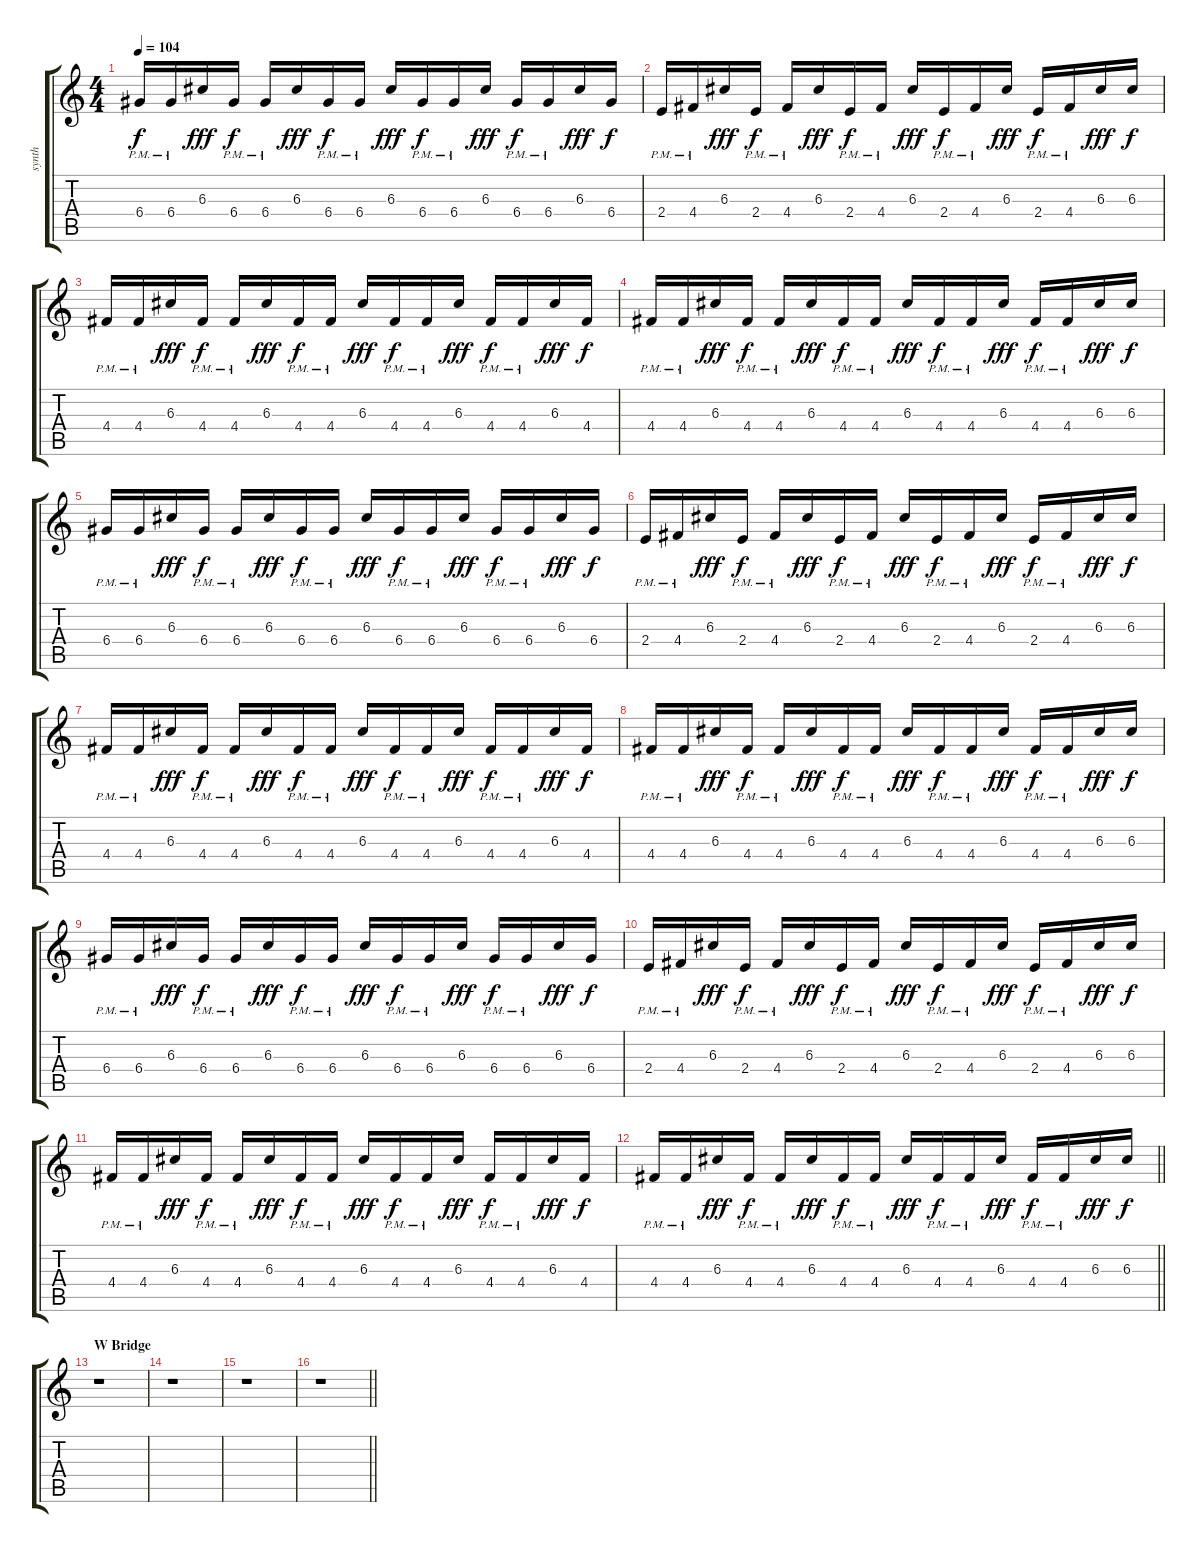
\track ("synth" "synth") {instrument distortionguitar}
\staff {score tabs}
\tuning (E4 B3 G3 D3 A2 E2) {hide}
\ts (4 4)
\tempo 104
\clef g2
\ks c
6.4{pm}.16{dy f beam Up} 6.4{pm}.16{beam Up} 6.3.16{dy fff beam Up} 6.4{pm}.16{dy f beam Up} 6.4{pm}.16{beam Up} 6.3.16{dy fff beam Up} 6.4{pm}.16{dy f beam Up} 6.4{pm}.16{beam Up} 6.3.16{dy fff beam Up} 6.4{pm}.16{dy f beam Up} 6.4{pm}.16{beam Up} 6.3.16{dy fff beam Up} 6.4{pm}.16{dy f beam Up} 6.4{pm}.16{beam Up} 6.3.16{dy fff beam Up} 6.4.16{dy f beam Up} |
2.4{pm}.16 4.4{pm}.16 6.3.16{dy fff} 2.4{pm}.16{dy f} 4.4{pm}.16 6.3.16{dy fff} 2.4{pm}.16{dy f} 4.4{pm}.16 6.3.16{dy fff} 2.4{pm}.16{dy f} 4.4{pm}.16 6.3.16{dy fff} 2.4{pm}.16{dy f} 4.4{pm}.16 6.3.16{dy fff} 6.3.16{dy f} |
4.4{pm}.16 4.4{pm}.16 6.3.16{dy fff} 4.4{pm}.16{dy f} 4.4{pm}.16 6.3.16{dy fff} 4.4{pm}.16{dy f} 4.4{pm}.16 6.3.16{dy fff} 4.4{pm}.16{dy f} 4.4{pm}.16 6.3.16{dy fff} 4.4{pm}.16{dy f} 4.4{pm}.16 6.3.16{dy fff} 4.4.16{dy f} |
4.4{pm}.16 4.4{pm}.16 6.3.16{dy fff} 4.4{pm}.16{dy f} 4.4{pm}.16 6.3.16{dy fff} 4.4{pm}.16{dy f} 4.4{pm}.16 6.3.16{dy fff} 4.4{pm}.16{dy f} 4.4{pm}.16 6.3.16{dy fff} 4.4{pm}.16{dy f} 4.4{pm}.16 6.3.16{dy fff} 6.3.16{dy f} |
6.4{pm}.16{beam Up} 6.4{pm}.16{beam Up} 6.3.16{dy fff beam Up} 6.4{pm}.16{dy f beam Up} 6.4{pm}.16{beam Up} 6.3.16{dy fff beam Up} 6.4{pm}.16{dy f beam Up} 6.4{pm}.16{beam Up} 6.3.16{dy fff beam Up} 6.4{pm}.16{dy f beam Up} 6.4{pm}.16{beam Up} 6.3.16{dy fff beam Up} 6.4{pm}.16{dy f beam Up} 6.4{pm}.16{beam Up} 6.3.16{dy fff beam Up} 6.4.16{dy f beam Up} |
2.4{pm}.16 4.4{pm}.16 6.3.16{dy fff} 2.4{pm}.16{dy f} 4.4{pm}.16 6.3.16{dy fff} 2.4{pm}.16{dy f} 4.4{pm}.16 6.3.16{dy fff} 2.4{pm}.16{dy f} 4.4{pm}.16 6.3.16{dy fff} 2.4{pm}.16{dy f} 4.4{pm}.16 6.3.16{dy fff} 6.3.16{dy f} |
4.4{pm}.16 4.4{pm}.16 6.3.16{dy fff} 4.4{pm}.16{dy f} 4.4{pm}.16 6.3.16{dy fff} 4.4{pm}.16{dy f} 4.4{pm}.16 6.3.16{dy fff} 4.4{pm}.16{dy f} 4.4{pm}.16 6.3.16{dy fff} 4.4{pm}.16{dy f} 4.4{pm}.16 6.3.16{dy fff} 4.4.16{dy f} |
4.4{pm}.16 4.4{pm}.16 6.3.16{dy fff} 4.4{pm}.16{dy f} 4.4{pm}.16 6.3.16{dy fff} 4.4{pm}.16{dy f} 4.4{pm}.16 6.3.16{dy fff} 4.4{pm}.16{dy f} 4.4{pm}.16 6.3.16{dy fff} 4.4{pm}.16{dy f} 4.4{pm}.16 6.3.16{dy fff} 6.3.16{dy f} |
6.4{pm}.16{beam Up} 6.4{pm}.16{beam Up} 6.3.16{dy fff beam Up} 6.4{pm}.16{dy f beam Up} 6.4{pm}.16{beam Up} 6.3.16{dy fff beam Up} 6.4{pm}.16{dy f beam Up} 6.4{pm}.16{beam Up} 6.3.16{dy fff beam Up} 6.4{pm}.16{dy f beam Up} 6.4{pm}.16{beam Up} 6.3.16{dy fff beam Up} 6.4{pm}.16{dy f beam Up} 6.4{pm}.16{beam Up} 6.3.16{dy fff beam Up} 6.4.16{dy f beam Up} |
2.4{pm}.16 4.4{pm}.16 6.3.16{dy fff} 2.4{pm}.16{dy f} 4.4{pm}.16 6.3.16{dy fff} 2.4{pm}.16{dy f} 4.4{pm}.16 6.3.16{dy fff} 2.4{pm}.16{dy f} 4.4{pm}.16 6.3.16{dy fff} 2.4{pm}.16{dy f} 4.4{pm}.16 6.3.16{dy fff} 6.3.16{dy f} |
4.4{pm}.16 4.4{pm}.16 6.3.16{dy fff} 4.4{pm}.16{dy f} 4.4{pm}.16 6.3.16{dy fff} 4.4{pm}.16{dy f} 4.4{pm}.16 6.3.16{dy fff} 4.4{pm}.16{dy f} 4.4{pm}.16 6.3.16{dy fff} 4.4{pm}.16{dy f} 4.4{pm}.16 6.3.16{dy fff} 4.4.16{dy f} |
\barLineRight lightlight
4.4{pm}.16 4.4{pm}.16 6.3.16{dy fff} 4.4{pm}.16{dy f} 4.4{pm}.16 6.3.16{dy fff} 4.4{pm}.16{dy f} 4.4{pm}.16 6.3.16{dy fff} 4.4{pm}.16{dy f} 4.4{pm}.16 6.3.16{dy fff} 4.4{pm}.16{dy f} 4.4{pm}.16 6.3.16{dy fff} 6.3.16{dy f} |
\section ("" "W Bridge")
r.1 |
r.1 |
r.1 |
\barLineRight lightlight
r.1
